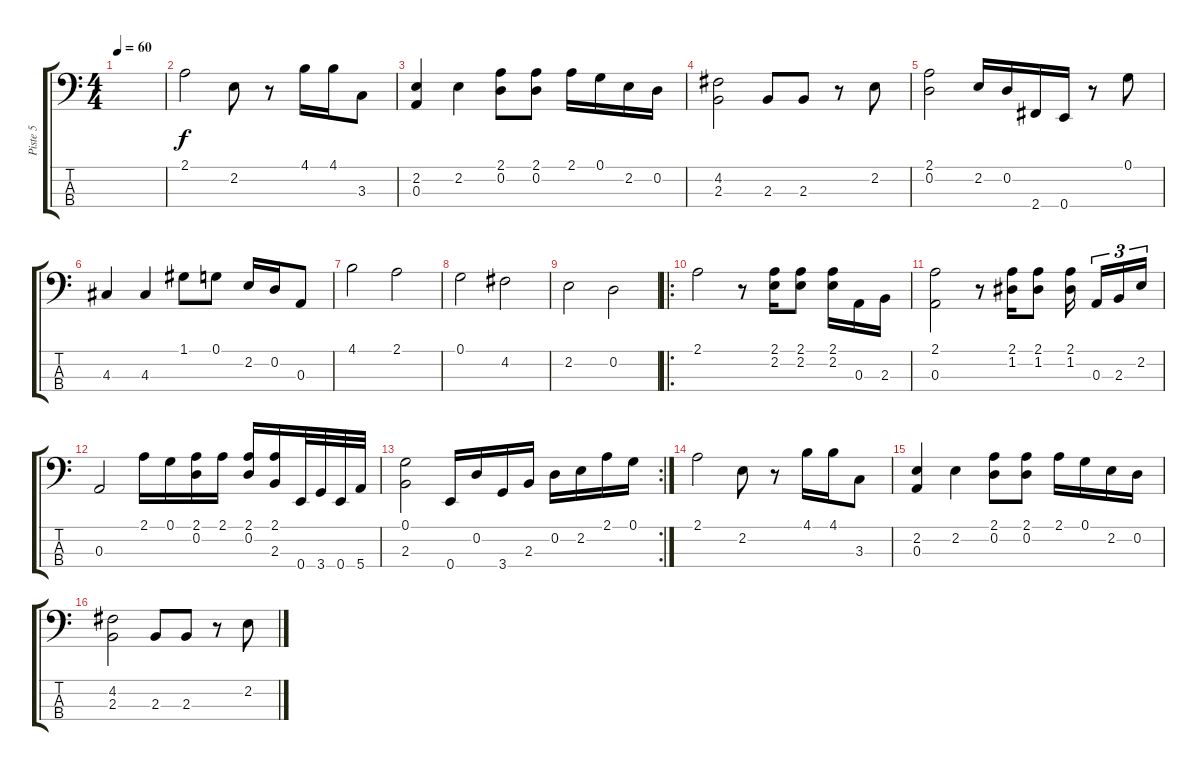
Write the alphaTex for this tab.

\track ("Piste 5" "Piste 5") {instrument electricbassfinger}
\staff {score tabs}
\tuning (G2 D2 A1 E1) {hide}
\ts (4 4)
\tempo 60
\clef f4
\ks c
|
2.1.2{volume 13} 2.2.8 r.8 4.1.16 4.1.16 3.3.8 |
(2.2 0.3).4 2.2.4 (2.1 0.2).8 (2.1 0.2).8 2.1.16 0.1.16 2.2.16 0.2.16 |
(4.2 2.3).2 2.3.8 2.3.8 r.8 2.2.8 |
(2.1 0.2).2 2.2.16 0.2.16 2.4.16 0.4.16 r.8 0.1.8 |
4.3.4 4.3.4 1.1.8 0.1.8 2.2.16 0.2.16 0.3.8 |
4.1.2 2.1.2 |
0.1.2 4.2.2 |
2.2.2 0.2.2 |
\ro
2.1.2 r.8 (2.1 2.2).16 (2.1 2.2).8 (2.1 2.2).16 0.3.16 2.3.16 |
(2.1 0.3).2 r.8 (2.1 1.2).16 (2.1 1.2).8 (2.1 1.2).16 0.3.16{tu (3 2)} 2.3.16{tu (3 2)} 2.2.16{tu (3 2)} |
0.3.2 2.1.16 0.1.16 (2.1 0.2).16 2.1.16 (2.1 0.2).16 (2.1 2.3).16 0.4.32 3.4.32 0.4.32 5.4.32 |
\rc 2
(0.1 2.3).2 0.4.16 0.2.16 3.4.16 2.3.16 0.2.16 2.2.16 2.1.16 0.1.16 |
2.1.2 2.2.8 r.8 4.1.16 4.1.16 3.3.8 |
(2.2 0.3).4 2.2.4 (2.1 0.2).8 (2.1 0.2).8 2.1.16 0.1.16 2.2.16 0.2.16 |
(4.2 2.3).2 2.3.8 2.3.8 r.8 2.2.8
